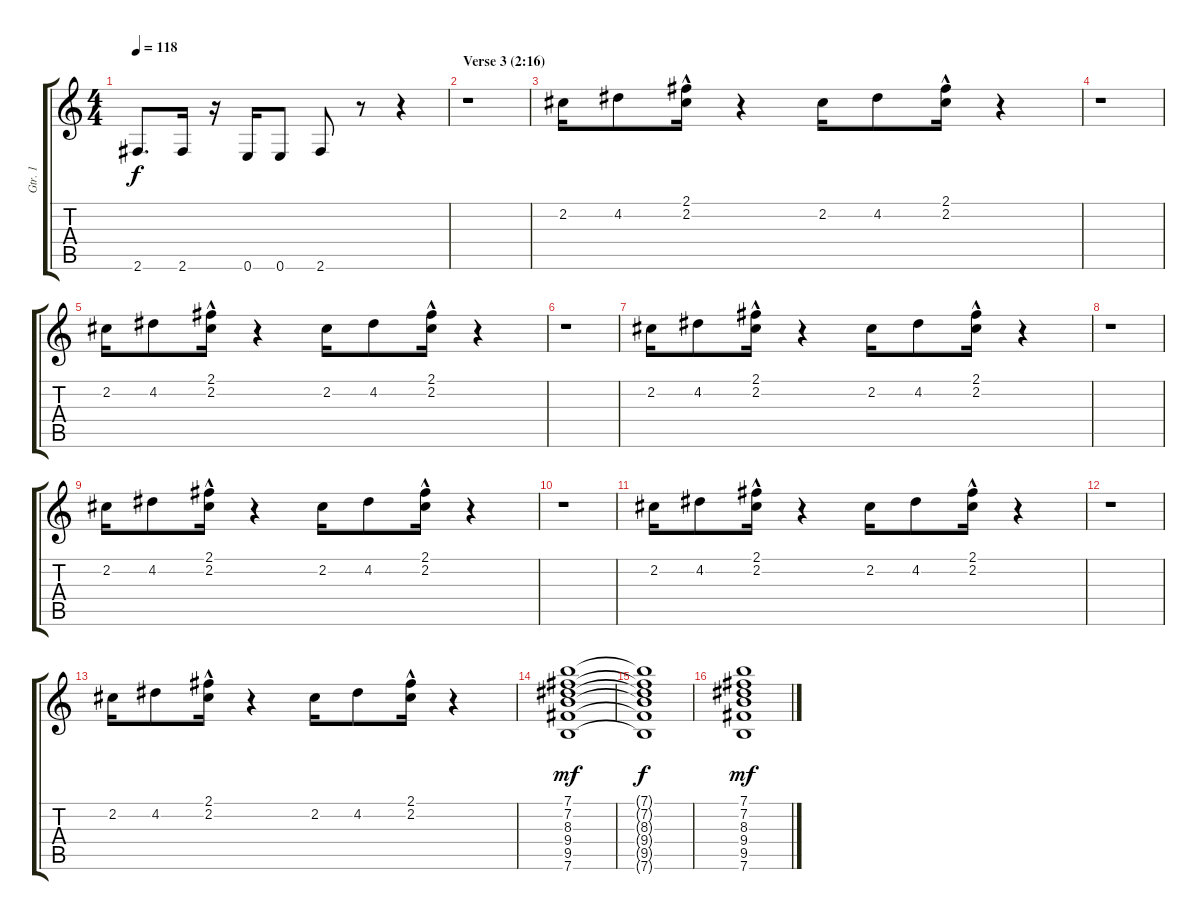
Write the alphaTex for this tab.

\track ("Gtr. 1" "Gtr. 1") {instrument overdrivenguitar}
\staff {score tabs}
\tuning (E4 B3 G3 D3 A2 E2) {hide}
\ts (4 4)
\tempo 118
\clef g2
\ks c
2.6.8{d dy f} 2.6.16 r.16 0.6.16 0.6.8 2.6.8 r.8 r.4 |
\section ("" "Verse 3 (2:16)")
r.1 |
2.2.16 4.2.8 (2.1{hac} 2.2{hac}).16 r.4 2.2.16 4.2.8 (2.1{hac} 2.2{hac}).16 r.4 |
r.1 |
2.2.16 4.2.8 (2.1{hac} 2.2{hac}).16 r.4 2.2.16 4.2.8 (2.1{hac} 2.2{hac}).16 r.4 |
r.1 |
2.2.16 4.2.8 (2.1{hac} 2.2{hac}).16 r.4 2.2.16 4.2.8 (2.1{hac} 2.2{hac}).16 r.4 |
r.1 |
2.2.16 4.2.8 (2.1{hac} 2.2{hac}).16 r.4 2.2.16 4.2.8 (2.1{hac} 2.2{hac}).16 r.4 |
r.1 |
2.2.16 4.2.8 (2.1{hac} 2.2{hac}).16 r.4 2.2.16 4.2.8 (2.1{hac} 2.2{hac}).16 r.4 |
r.1 |
2.2.16 4.2.8 (2.1{hac} 2.2{hac}).16 r.4 2.2.16 4.2.8 (2.1{hac} 2.2{hac}).16 r.4 |
(7.1 7.2 8.3 9.4 9.5 7.6).1{dy mf} |
(7.1{t} 7.2{t} 8.3{t} 9.4{t} 9.5{t} 7.6{t}).1{dy f} |
(7.1 7.2 8.3 9.4 9.5 7.6).1{dy mf}
